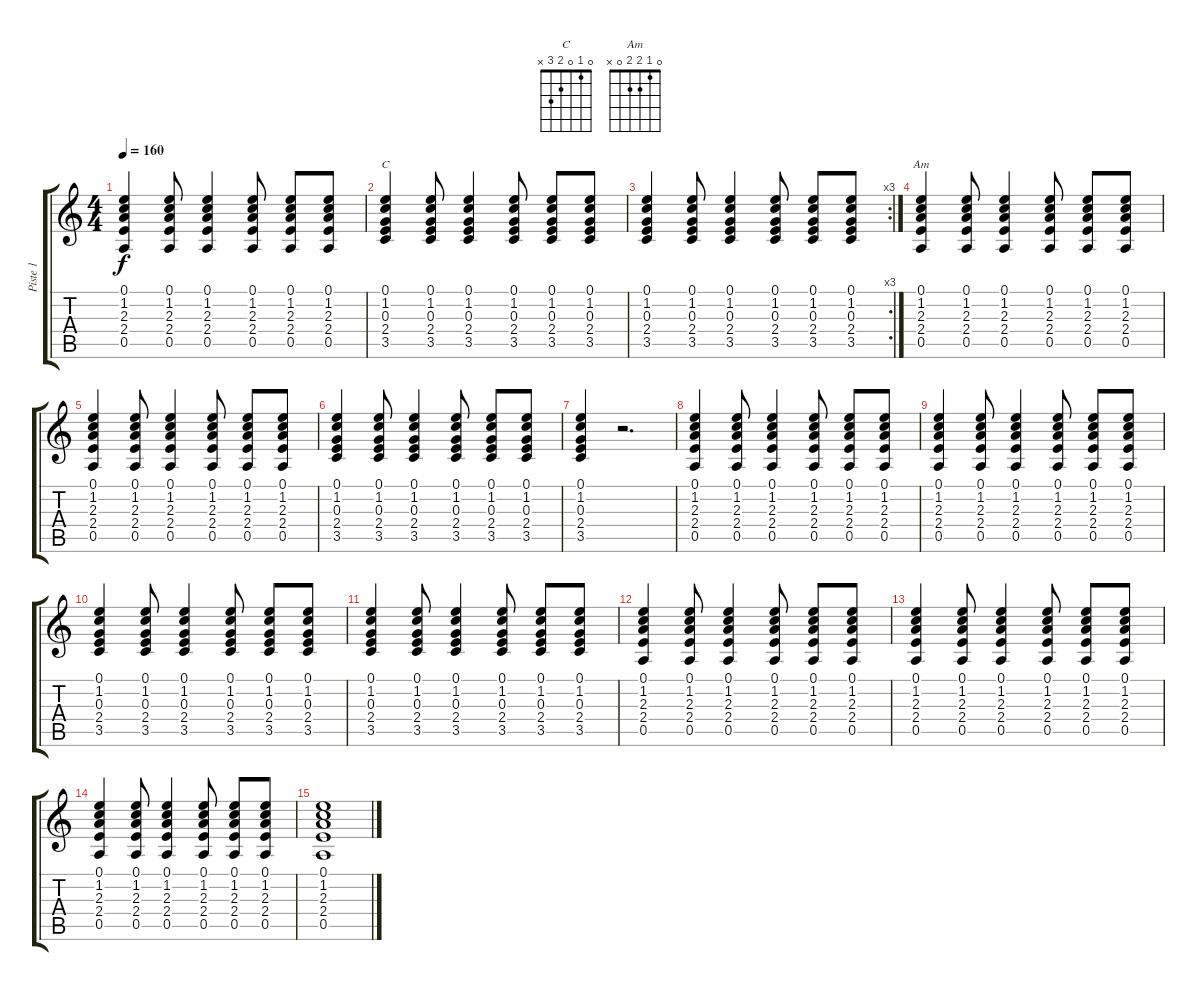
\track ("Piste 1" "Piste 1") {instrument acousticguitarsteel}
\staff {score tabs}
\tuning (E4 B3 G3 D3 A2 E2) {hide}
\chord ("C" 0 1 0 2 3 x)
\chord ("Am" 0 1 2 2 0 x)
\ts (4 4)
\tempo 160
\clef g2
\ks c
(0.1 1.2 2.3 2.4 0.5).4{dy f} (0.1 1.2 2.3 2.4 0.5).8 (0.1 1.2 2.3 2.4 0.5).4 (0.1 1.2 2.3 2.4 0.5).8 (0.1 1.2 2.3 2.4 0.5).8 (0.1 1.2 2.3 2.4 0.5).8 |
(0.1 1.2 0.3 2.4 3.5).4{ch "C"} (0.1 1.2 0.3 2.4 3.5).8 (0.1 1.2 0.3 2.4 3.5).4 (0.1 1.2 0.3 2.4 3.5).8 (0.1 1.2 0.3 2.4 3.5).8 (0.1 1.2 0.3 2.4 3.5).8 |
\rc 3
(0.1 1.2 0.3 2.4 3.5).4 (0.1 1.2 0.3 2.4 3.5).8 (0.1 1.2 0.3 2.4 3.5).4 (0.1 1.2 0.3 2.4 3.5).8 (0.1 1.2 0.3 2.4 3.5).8 (0.1 1.2 0.3 2.4 3.5).8 |
(0.1 1.2 2.3 2.4 0.5).4{ch "Am"} (0.1 1.2 2.3 2.4 0.5).8 (0.1 1.2 2.3 2.4 0.5).4 (0.1 1.2 2.3 2.4 0.5).8 (0.1 1.2 2.3 2.4 0.5).8 (0.1 1.2 2.3 2.4 0.5).8 |
(0.1 1.2 2.3 2.4 0.5).4 (0.1 1.2 2.3 2.4 0.5).8 (0.1 1.2 2.3 2.4 0.5).4 (0.1 1.2 2.3 2.4 0.5).8 (0.1 1.2 2.3 2.4 0.5).8 (0.1 1.2 2.3 2.4 0.5).8 |
(0.1 1.2 0.3 2.4 3.5).4 (0.1 1.2 0.3 2.4 3.5).8 (0.1 1.2 0.3 2.4 3.5).4 (0.1 1.2 0.3 2.4 3.5).8 (0.1 1.2 0.3 2.4 3.5).8 (0.1 1.2 0.3 2.4 3.5).8 |
(0.1 1.2 0.3 2.4 3.5).4 r.2{d} |
(0.1 1.2 2.3 2.4 0.5).4 (0.1 1.2 2.3 2.4 0.5).8 (0.1 1.2 2.3 2.4 0.5).4 (0.1 1.2 2.3 2.4 0.5).8 (0.1 1.2 2.3 2.4 0.5).8 (0.1 1.2 2.3 2.4 0.5).8 |
(0.1 1.2 2.3 2.4 0.5).4 (0.1 1.2 2.3 2.4 0.5).8 (0.1 1.2 2.3 2.4 0.5).4 (0.1 1.2 2.3 2.4 0.5).8 (0.1 1.2 2.3 2.4 0.5).8 (0.1 1.2 2.3 2.4 0.5).8 |
(0.1 1.2 0.3 2.4 3.5).4 (0.1 1.2 0.3 2.4 3.5).8 (0.1 1.2 0.3 2.4 3.5).4 (0.1 1.2 0.3 2.4 3.5).8 (0.1 1.2 0.3 2.4 3.5).8 (0.1 1.2 0.3 2.4 3.5).8 |
(0.1 1.2 0.3 2.4 3.5).4 (0.1 1.2 0.3 2.4 3.5).8 (0.1 1.2 0.3 2.4 3.5).4 (0.1 1.2 0.3 2.4 3.5).8 (0.1 1.2 0.3 2.4 3.5).8 (0.1 1.2 0.3 2.4 3.5).8 |
(0.1 1.2 2.3 2.4 0.5).4 (0.1 1.2 2.3 2.4 0.5).8 (0.1 1.2 2.3 2.4 0.5).4 (0.1 1.2 2.3 2.4 0.5).8 (0.1 1.2 2.3 2.4 0.5).8 (0.1 1.2 2.3 2.4 0.5).8 |
(0.1 1.2 2.3 2.4 0.5).4 (0.1 1.2 2.3 2.4 0.5).8 (0.1 1.2 2.3 2.4 0.5).4 (0.1 1.2 2.3 2.4 0.5).8 (0.1 1.2 2.3 2.4 0.5).8 (0.1 1.2 2.3 2.4 0.5).8 |
(0.1 1.2 2.3 2.4 0.5).4 (0.1 1.2 2.3 2.4 0.5).8 (0.1 1.2 2.3 2.4 0.5).4 (0.1 1.2 2.3 2.4 0.5).8 (0.1 1.2 2.3 2.4 0.5).8 (0.1 1.2 2.3 2.4 0.5).8 |
(0.1 1.2 2.3 2.4 0.5).1
